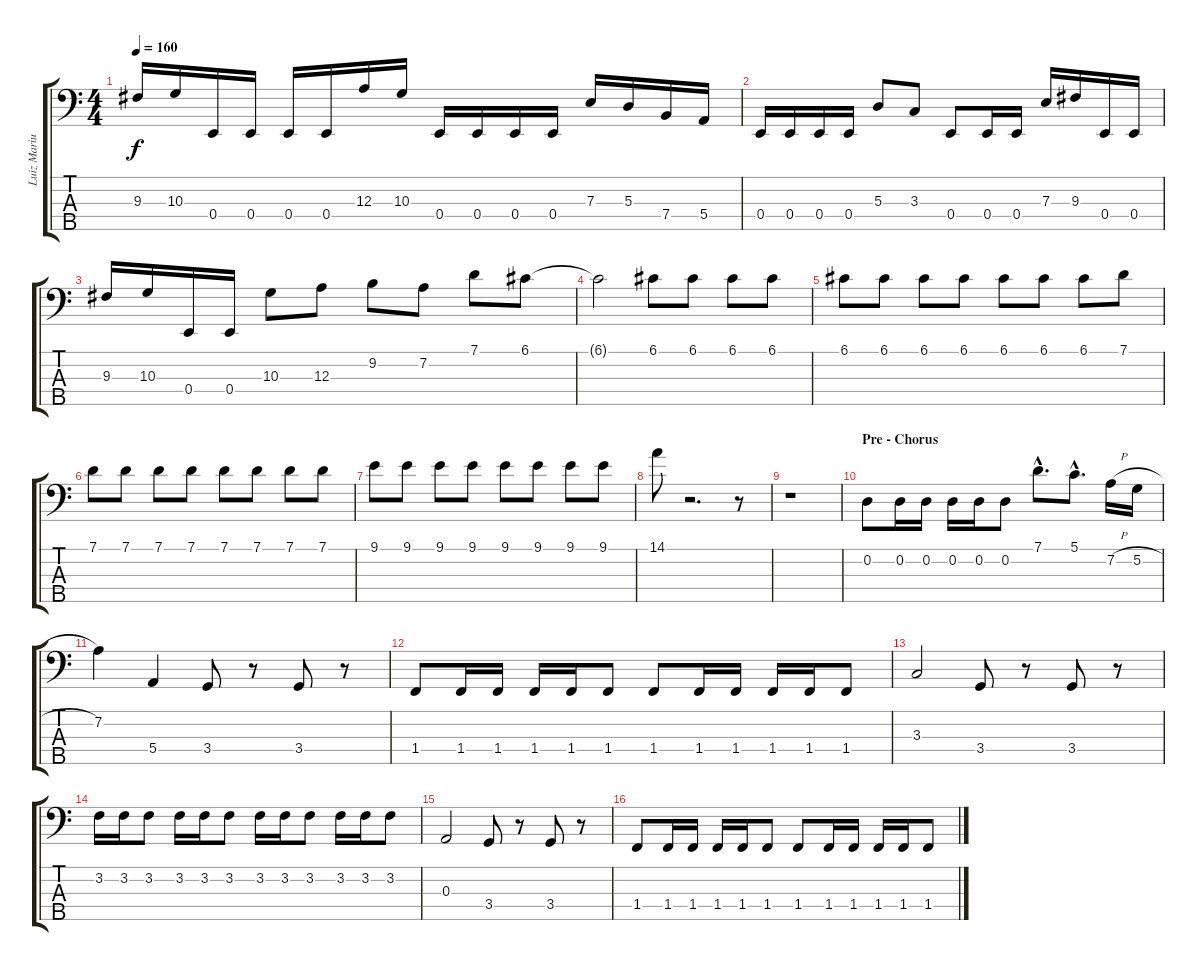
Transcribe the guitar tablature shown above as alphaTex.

\track ("Luiz Mariutti (Bajo)" "Luiz Mariu") {instrument electricbassfinger}
\staff {score tabs}
\tuning (G2 D2 A1 E1 B0) {hide}
\ts (4 4)
\tempo 160
\clef f4
\ks c
9.3.16{dy f} 10.3.16 0.4.16 0.4.16 0.4.16 0.4.16 12.3.16 10.3.16 0.4.16 0.4.16 0.4.16 0.4.16 7.3.16 5.3.16 7.4.16 5.4.16 |
0.4.16 0.4.16 0.4.16 0.4.16 5.3.8 3.3.8 0.4.8 0.4.16 0.4.16 7.3.16 9.3.16 0.4.16 0.4.16 |
9.3.16 10.3.16 0.4.16 0.4.16 10.3.8 12.3.8 9.2.8 7.2.8 7.1.8 6.1.8 |
6.1{t}.2 6.1.8 6.1.8 6.1.8 6.1.8 |
6.1.8 6.1.8 6.1.8 6.1.8 6.1.8 6.1.8 6.1.8 7.1.8 |
7.1.8 7.1.8 7.1.8 7.1.8 7.1.8 7.1.8 7.1.8 7.1.8 |
9.1.8 9.1.8 9.1.8 9.1.8 9.1.8 9.1.8 9.1.8 9.1.8 |
14.1.8 r.2{d} r.8 |
r.1 |
\section ("" "Pre - Chorus")
0.2.8 0.2.16 0.2.16 0.2.16 0.2.16 0.2.8 7.1{hac}.8{d} 5.1{hac}.8{d} 7.2{h}.16 5.2{h}.16 |
7.2.4 5.4.4 3.4.8 r.8 3.4.8 r.8 |
1.4.8 1.4.16 1.4.16 1.4.16 1.4.16 1.4.8 1.4.8 1.4.16 1.4.16 1.4.16 1.4.16 1.4.8 |
3.3.2 3.4.8 r.8 3.4.8 r.8 |
3.2.16 3.2.16 3.2.8 3.2.16 3.2.16 3.2.8 3.2.16 3.2.16 3.2.8 3.2.16 3.2.16 3.2.8 |
0.3.2 3.4.8 r.8 3.4.8 r.8 |
1.4.8 1.4.16 1.4.16 1.4.16 1.4.16 1.4.8 1.4.8 1.4.16 1.4.16 1.4.16 1.4.16 1.4.8
